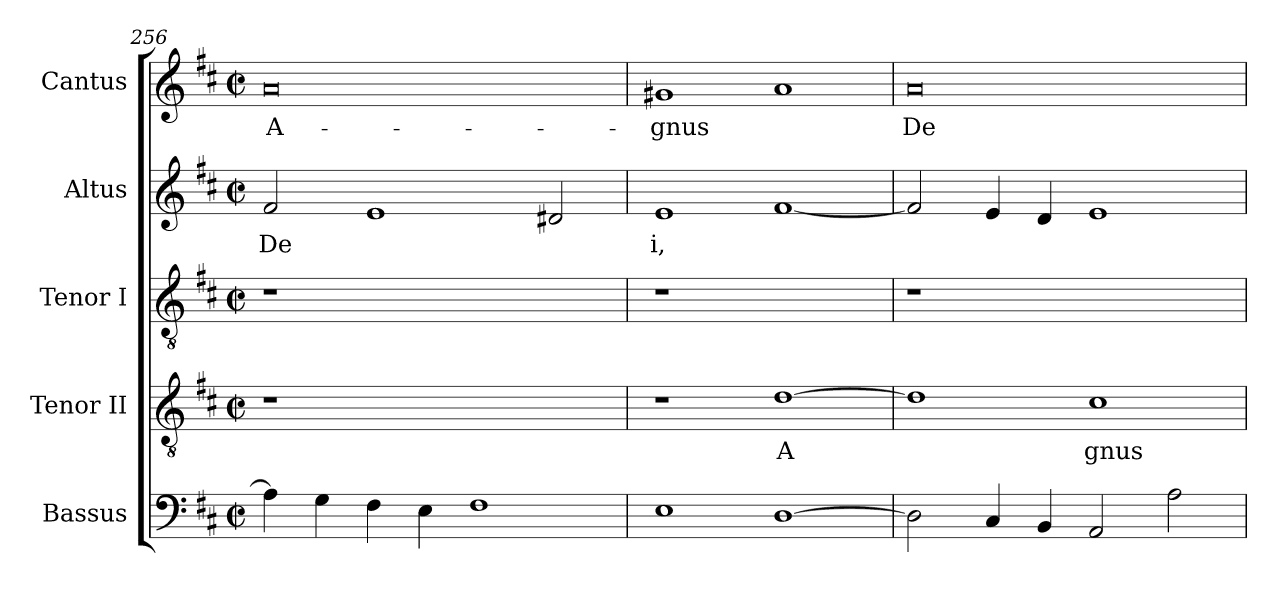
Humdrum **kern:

**kern	**text	**kern	**text	**kern	**kern	**text	**kern	**text
*part5	*part5	*part4	*part4	*part3	*part2	*part2	*part1	*part1
*staff5	*staff5	*staff4	*staff4	*staff3	*staff2	*staff2	*staff1	*staff1
*I"Bassus	*	*I"Tenor II	*	*I"Tenor I	*I"Altus	*	*I"Cantus	*
*I'B	*	*I'T II	*	*I'T I	*I'A	*	*I'C	*
*clefF4	*	*clefGv2	*	*clefGv2	*clefG2	*	*clefG2	*
*k[f#c#]	*	*k[f#c#]	*	*k[f#c#]	*k[f#c#]	*	*k[f#c#]	*
*D:	*	*D:	*	*D:	*D:	*	*D:	*
*M2/2	*	*M2/2	*	*M2/2	*M2/2	*	*M2/2	*
*met(c|)	*	*met(c|)	*	*met(c|)	*met(c|)	*	*met(c|)	*
=256	=256	=256	=256	=256	=256	=256	=256	=256
!	!LO:LY:b:cj	!	!	!	!	!LO:LY:b:cj	!	!LO:LY:b:cj
4A\]	.	1r	.	1r	2f#/	De-	0a	A-
!	!LO:LY:b:cj	!	!	!	!	!	!	!
4G\	.	.	.	.	.	.	.	.
!	!LO:LY:b:cj	!	!	!	!	!LO:LY:b:cj	!	!
4F#\	.	.	.	.	1e	--	.	.
!	!LO:LY:b:cj	!	!	!	!	!	!	!
4E\	.	.	.	.	.	.	.	.
!	!LO:LY:b:cj	!	!	!	!	!	!	!
1F#	.	1ryy	.	1ryy	.	.	.	.
!	!	!	!	!	!	!LO:LY:b:cj	!	!
.	.	.	.	.	2d#/	--	.	.
=257	=257	=257	=257	=257	=257	=257	=257	=257
!	!LO:LY:b:cj	!	!	!	!	!LO:LY:b:cj	!	!LO:LY:b:cj
1E	.	1r	.	1r	1e	-i,	1g#X	-gnus
!	!LO:LY:b:cj	!	!LO:LY:b:cj	!	!	!LO:LY:b:cj	!	!LO:LY:b:cj
[>1D	.	[>1d	A	1ryy	[<1f#	.	1a	.
=258	=258	=258	=258	=258	=258	=258	=258	=258
!	!LO:LY:b:cj	!	!LO:LY:b:cj	!	!	!LO:LY:b:cj	!	!LO:LY:b:cj
2D\]	.	1d]	.	1r	2f#/]	.	0a	De-
!	!LO:LY:b:cj	!	!	!	!	!LO:LY:b:cj	!	!
4C#/	.	.	.	.	4e/	.	.	.
!	!LO:LY:b:cj	!	!	!	!	!LO:LY:b:cj	!	!
4BB/	.	.	.	.	4d/	.	.	.
!	!LO:LY:b:cj	!	!LO:LY:b:cj	!	!	!LO:LY:b:cj	!	!
2AA/	.	1c#	gnus	1ryy	1e	.	.	.
!	!LO:LY:b:cj	!	!	!	!	!	!	!
2A\	.	.	.	.	.	.	.	.
=	=	=	=	=	=	=	=	=
*-	*-	*-	*-	*-	*-	*-	*-	*-
